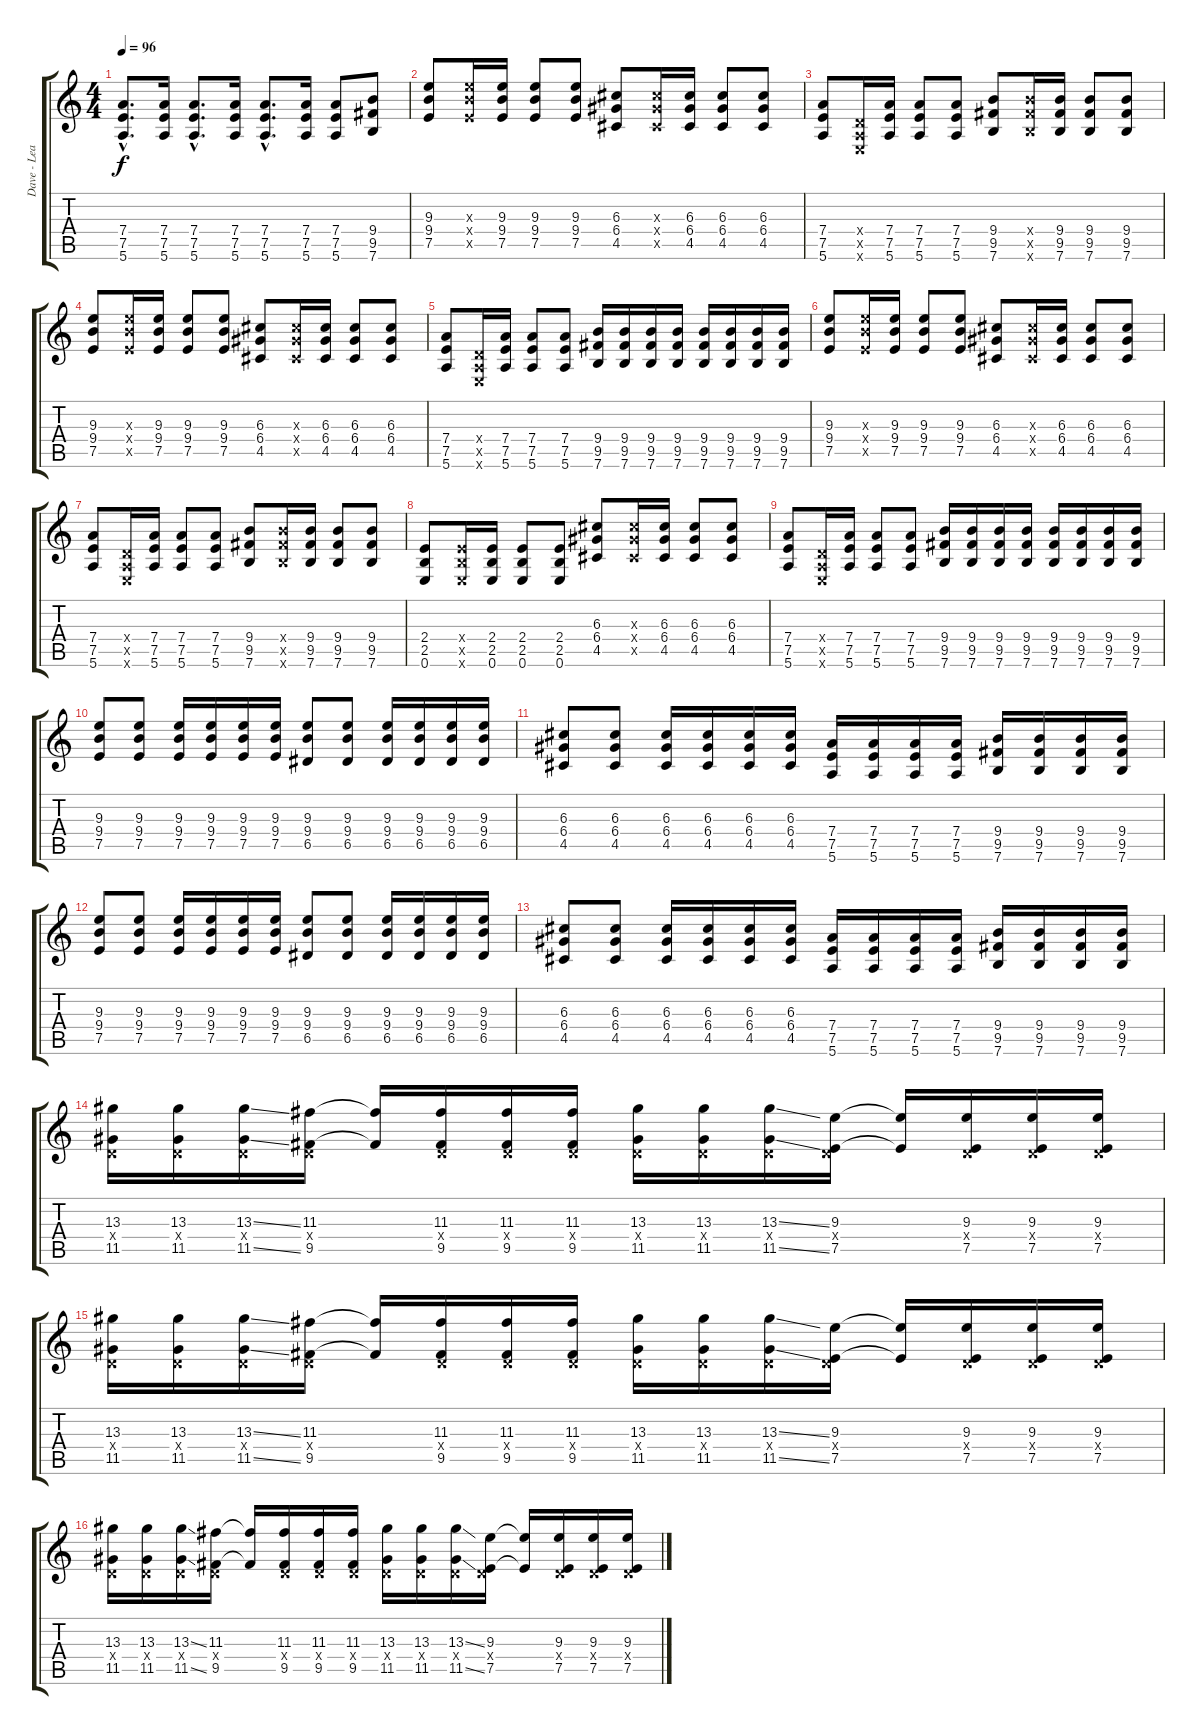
\track ("Dave - Lead Guitar" "Dave - Lea") {instrument distortionguitar}
\staff {score tabs}
\tuning (E4 B3 G3 D3 A2 E2) {hide}
\ts (4 4)
\tempo 96
\clef g2
\ks c
(7.4{hac} 7.5{hac} 5.6{hac}).8{d dy f} (7.4 7.5 5.6).16 (7.4{hac} 7.5{hac} 5.6{hac}).8{d} (7.4 7.5 5.6).16 (7.4{hac} 7.5{hac} 5.6{hac}).8{d} (7.4 7.5 5.6).16 (7.4 7.5 5.6).8 (9.4 9.5 7.6).8 |
(9.3 9.4 7.5).8 (9.3{x} 9.4{x} 7.5{x}).16 (9.3 9.4 7.5).16 (9.3 9.4 7.5).8 (9.3 9.4 7.5).8 (6.3 6.4 4.5).8 (6.3{x} 6.4{x} 4.5{x}).16 (6.3 6.4 4.5).16 (6.3 6.4 4.5).8 (6.3 6.4 4.5).8 |
(7.4 7.5 5.6).8 (0.4{x} 0.5{x} 0.6{x}).16 (7.4 7.5 5.6).16 (7.4 7.5 5.6).8 (7.4 7.5 5.6).8 (9.4 9.5 7.6).8 (9.4{x} 9.5{x} 7.6{x}).16 (9.4 9.5 7.6).16 (9.4 9.5 7.6).8 (9.4 9.5 7.6).8 |
(9.3 9.4 7.5).8 (9.3{x} 9.4{x} 7.5{x}).16 (9.3 9.4 7.5).16 (9.3 9.4 7.5).8 (9.3 9.4 7.5).8 (6.3 6.4 4.5).8 (6.3{x} 6.4{x} 4.5{x}).16 (6.3 6.4 4.5).16 (6.3 6.4 4.5).8 (6.3 6.4 4.5).8 |
(7.4 7.5 5.6).8 (0.4{x} 0.5{x} 0.6{x}).16 (7.4 7.5 5.6).16 (7.4 7.5 5.6).8 (7.4 7.5 5.6).8 (9.4 9.5 7.6).16 (9.4 9.5 7.6).16 (9.4 9.5 7.6).16 (9.4 9.5 7.6).16 (9.4 9.5 7.6).16 (9.4 9.5 7.6).16 (9.4 9.5 7.6).16 (9.4 9.5 7.6).16 |
(9.3 9.4 7.5).8 (9.3{x} 9.4{x} 7.5{x}).16 (9.3 9.4 7.5).16 (9.3 9.4 7.5).8 (9.3 9.4 7.5).8 (6.3 6.4 4.5).8 (6.3{x} 6.4{x} 4.5{x}).16 (6.3 6.4 4.5).16 (6.3 6.4 4.5).8 (6.3 6.4 4.5).8 |
(7.4 7.5 5.6).8 (0.4{x} 0.5{x} 0.6{x}).16 (7.4 7.5 5.6).16 (7.4 7.5 5.6).8 (7.4 7.5 5.6).8 (9.4 9.5 7.6).8 (9.4{x} 9.5{x} 7.6{x}).16 (9.4 9.5 7.6).16 (9.4 9.5 7.6).8 (9.4 9.5 7.6).8 |
(2.4 2.5 0.6).8 (2.4{x} 2.5{x} 0.6{x}).16 (2.4 2.5 0.6).16 (2.4 2.5 0.6).8 (2.4 2.5 0.6).8 (6.3 6.4 4.5).8 (6.3{x} 6.4{x} 4.5{x}).16 (6.3 6.4 4.5).16 (6.3 6.4 4.5).8 (6.3 6.4 4.5).8 |
(7.4 7.5 5.6).8 (0.4{x} 0.5{x} 0.6{x}).16 (7.4 7.5 5.6).16 (7.4 7.5 5.6).8 (7.4 7.5 5.6).8 (9.4 9.5 7.6).16 (9.4 9.5 7.6).16 (9.4 9.5 7.6).16 (9.4 9.5 7.6).16 (9.4 9.5 7.6).16 (9.4 9.5 7.6).16 (9.4 9.5 7.6).16 (9.4 9.5 7.6).16 |
(9.3 9.4 7.5).8 (9.3 9.4 7.5).8 (9.3 9.4 7.5).16 (9.3 9.4 7.5).16 (9.3 9.4 7.5).16 (9.3 9.4 7.5).16 (9.3 9.4 6.5).8 (9.3 9.4 6.5).8 (9.3 9.4 6.5).16 (9.3 9.4 6.5).16 (9.3 9.4 6.5).16 (9.3 9.4 6.5).16 |
(6.3 6.4 4.5).8 (6.3 6.4 4.5).8 (6.3 6.4 4.5).16 (6.3 6.4 4.5).16 (6.3 6.4 4.5).16 (6.3 6.4 4.5).16 (7.4 7.5 5.6).16 (7.4 7.5 5.6).16 (7.4 7.5 5.6).16 (7.4 7.5 5.6).16 (9.4 9.5 7.6).16 (9.4 9.5 7.6).16 (9.4 9.5 7.6).16 (9.4 9.5 7.6).16 |
(9.3 9.4 7.5).8 (9.3 9.4 7.5).8 (9.3 9.4 7.5).16 (9.3 9.4 7.5).16 (9.3 9.4 7.5).16 (9.3 9.4 7.5).16 (9.3 9.4 6.5).8 (9.3 9.4 6.5).8 (9.3 9.4 6.5).16 (9.3 9.4 6.5).16 (9.3 9.4 6.5).16 (9.3 9.4 6.5).16 |
(6.3 6.4 4.5).8 (6.3 6.4 4.5).8 (6.3 6.4 4.5).16 (6.3 6.4 4.5).16 (6.3 6.4 4.5).16 (6.3 6.4 4.5).16 (7.4 7.5 5.6).16 (7.4 7.5 5.6).16 (7.4 7.5 5.6).16 (7.4 7.5 5.6).16 (9.4 9.5 7.6).16 (9.4 9.5 7.6).16 (9.4 9.5 7.6).16 (9.4 9.5 7.6).16 |
(13.3 0.4{x} 11.5).16 (13.3 0.4{x} 11.5).16 (13.3{ss} 0.4{x} 11.5{ss}).16 (11.3 0.4{x} 9.5).16 (11.3{t} 9.5{t}).16 (11.3 0.4{x} 9.5).16 (11.3 0.4{x} 9.5).16 (11.3 0.4{x} 9.5).16 (13.3 0.4{x} 11.5).16 (13.3 0.4{x} 11.5).16 (13.3{ss} 0.4{x} 11.5{ss}).16 (9.3 0.4{x} 7.5).16 (9.3{t} 7.5{t}).16 (9.3 0.4{x} 7.5).16 (9.3 0.4{x} 7.5).16 (9.3 0.4{x} 7.5).16 |
(13.3 0.4{x} 11.5).16 (13.3 0.4{x} 11.5).16 (13.3{ss} 0.4{x} 11.5{ss}).16 (11.3 0.4{x} 9.5).16 (11.3{t} 9.5{t}).16 (11.3 0.4{x} 9.5).16 (11.3 0.4{x} 9.5).16 (11.3 0.4{x} 9.5).16 (13.3 0.4{x} 11.5).16 (13.3 0.4{x} 11.5).16 (13.3{ss} 0.4{x} 11.5{ss}).16 (9.3 0.4{x} 7.5).16 (9.3{t} 7.5{t}).16 (9.3 0.4{x} 7.5).16 (9.3 0.4{x} 7.5).16 (9.3 0.4{x} 7.5).16 |
(13.3 0.4{x} 11.5).16 (13.3 0.4{x} 11.5).16 (13.3{ss} 0.4{x} 11.5{ss}).16 (11.3 0.4{x} 9.5).16 (11.3{t} 9.5{t}).16 (11.3 0.4{x} 9.5).16 (11.3 0.4{x} 9.5).16 (11.3 0.4{x} 9.5).16 (13.3 0.4{x} 11.5).16 (13.3 0.4{x} 11.5).16 (13.3{ss} 0.4{x} 11.5{ss}).16 (9.3 0.4{x} 7.5).16 (9.3{t} 7.5{t}).16 (9.3 0.4{x} 7.5).16 (9.3 0.4{x} 7.5).16 (9.3 0.4{x} 7.5).16
